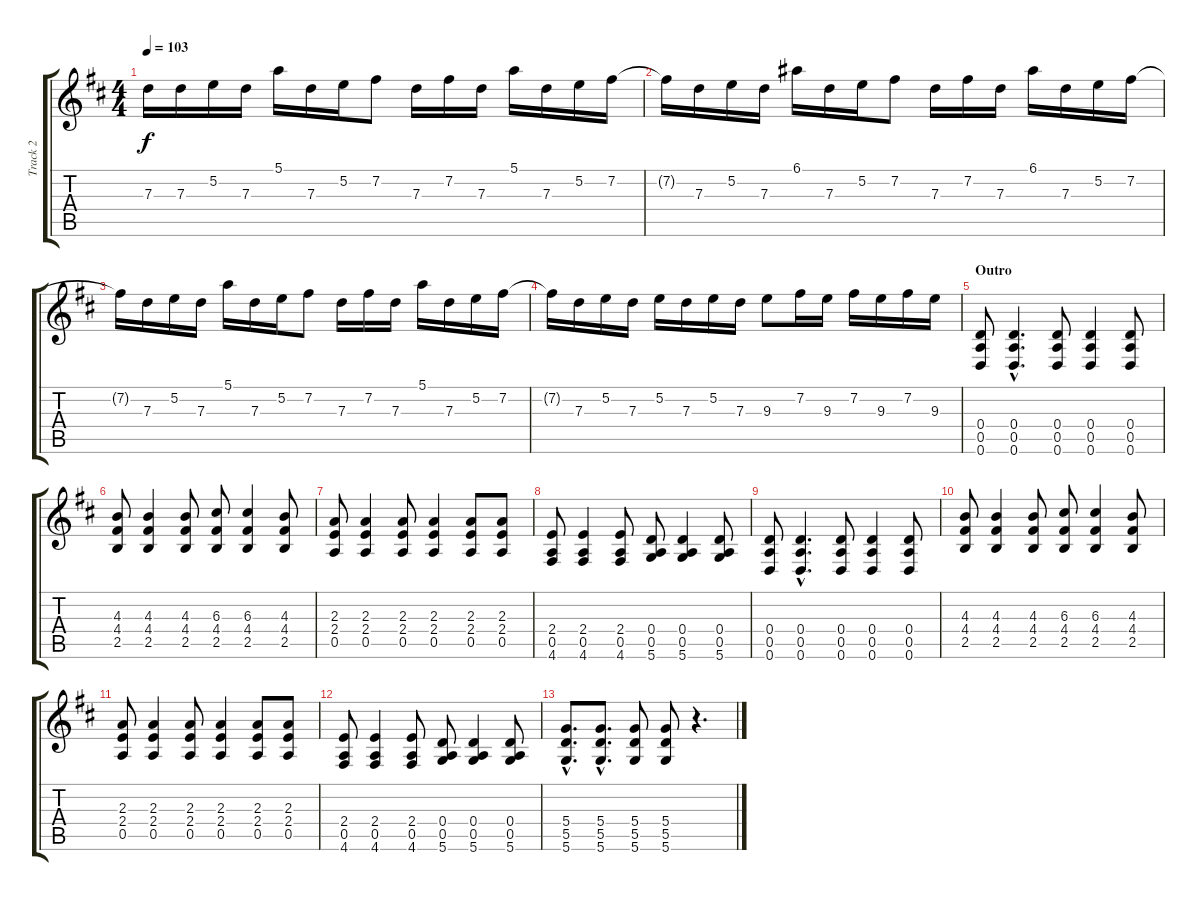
\track ("Track 2" "Track 2") {instrument distortionguitar}
\staff {score tabs}
\tuning (E4 B3 G3 D3 A2 D2) {hide}
\ts (4 4)
\tempo 103
\clef g2
\ks d
7.3{t}.16{dy f} 7.3.16 5.2.16 7.3.16 5.1.16 7.3.16 5.2.16 7.2.8 7.3.16 7.2.16 7.3.16 5.1.16 7.3.16 5.2.16 7.2.16 |
7.2{t}.16 7.3.16 5.2.16 7.3.16 6.1.16 7.3.16 5.2.16 7.2.8 7.3.16 7.2.16 7.3.16 6.1.16 7.3.16 5.2.16 7.2.16 |
7.2{t}.16 7.3.16 5.2.16 7.3.16 5.1.16 7.3.16 5.2.16 7.2.8 7.3.16 7.2.16 7.3.16 5.1.16 7.3.16 5.2.16 7.2.16 |
7.2{t}.16 7.3.16 5.2.16 7.3.16 5.2.16 7.3.16 5.2.16 7.3.16 9.3.8 7.2.16 9.3.16 7.2.16 9.3.16 7.2.16 9.3.16 |
\section ("" "Outro")
(0.4 0.5 0.6).8 (0.4{hac} 0.5{hac} 0.6{hac}).4{d} (0.4 0.5 0.6).8 (0.4 0.5 0.6).4 (0.4 0.5 0.6).8 |
(4.3 4.4 2.5).8 (4.3 4.4 2.5).4 (4.3 4.4 2.5).8 (6.3 4.4 2.5).8 (6.3 4.4 2.5).4 (4.3 4.4 2.5).8 |
(2.3 2.4 0.5).8 (2.3 2.4 0.5).4 (2.3 2.4 0.5).8 (2.3 2.4 0.5).4 (2.3 2.4 0.5).8 (2.3 2.4 0.5).8 |
(2.4 0.5 4.6).8 (2.4 0.5 4.6).4 (2.4 0.5 4.6).8 (0.4 0.5 5.6).8 (0.4 0.5 5.6).4 (0.4 0.5 5.6).8 |
(0.4 0.5 0.6).8{volume 0} (0.4{hac} 0.5{hac} 0.6{hac}).4{d} (0.4 0.5 0.6).8 (0.4 0.5 0.6).4 (0.4 0.5 0.6).8 |
(4.3 4.4 2.5).8 (4.3 4.4 2.5).4 (4.3 4.4 2.5).8 (6.3 4.4 2.5).8 (6.3 4.4 2.5).4 (4.3 4.4 2.5).8 |
(2.3 2.4 0.5).8 (2.3 2.4 0.5).4 (2.3 2.4 0.5).8 (2.3 2.4 0.5).4 (2.3 2.4 0.5).8 (2.3 2.4 0.5).8 |
(2.4 0.5 4.6).8 (2.4 0.5 4.6).4 (2.4 0.5 4.6).8 (0.4 0.5 5.6).8 (0.4 0.5 5.6).4 (0.4 0.5 5.6).8 |
(5.4{hac} 5.5{hac} 5.6{hac}).8{d} (5.4{hac} 5.5{hac} 5.6{hac}).8{d} (5.4 5.5 5.6).8 (5.4 5.5 5.6).8 r.4{d}
